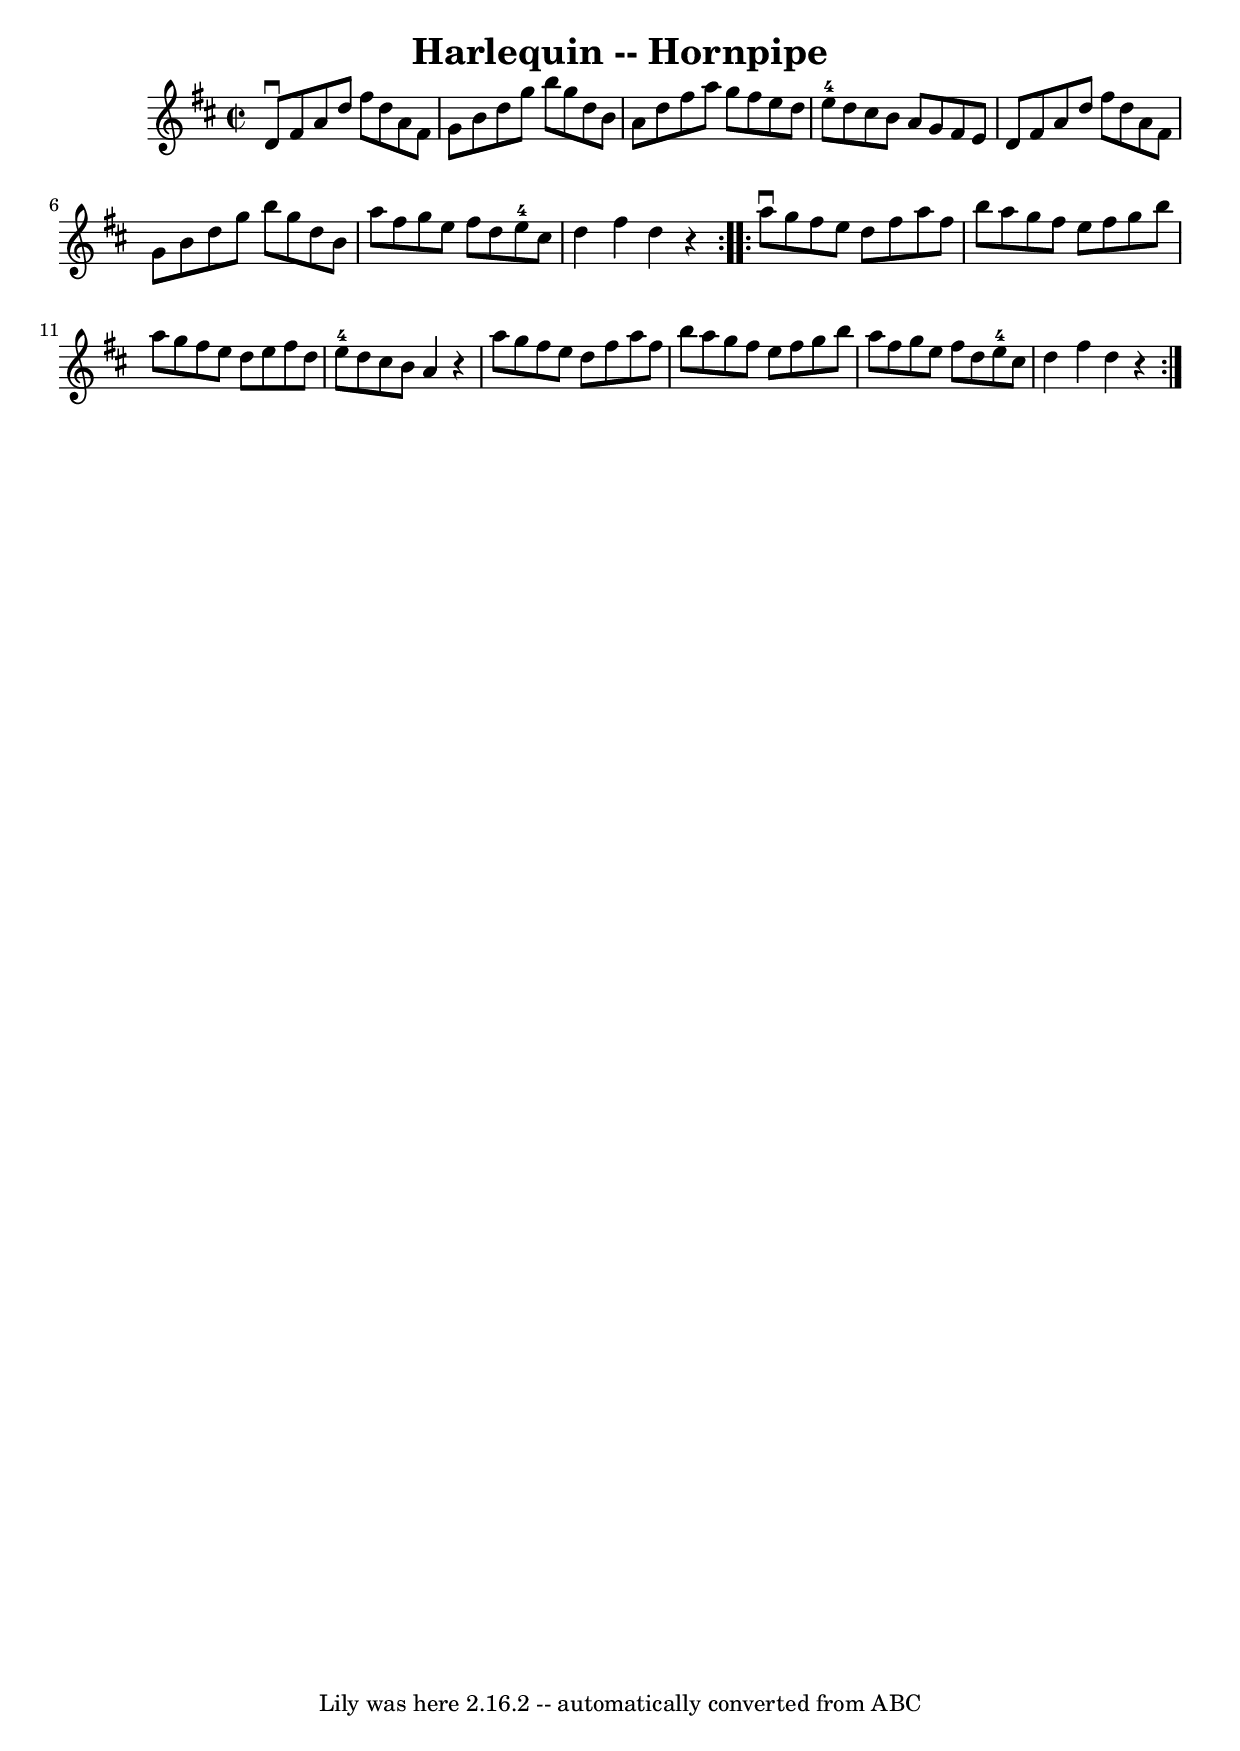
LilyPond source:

\version "2.7.40"
\include "Mammoth.ily"
\header {
	%% book = "Cole's 1000 Fiddle Tunes"
	crossRefNumber = "1"
	footnotes = ""
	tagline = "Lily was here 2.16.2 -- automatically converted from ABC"
	title = "Harlequin -- Hornpipe"
}
voicedefault =  {


\repeat volta 2 {
\override Staff.TimeSignature #'style = #'C
 \time 2/2 
\key d \major d'8^\downbow fis'8 a'8 d''8 fis''8    
d''8 a'8 fis'8  |
 g'8 b'8 d''8 g''8 b''8 g''8    
d''8 b'8  |
 a'8 d''8 fis''8 a''8 g''8 fis''8 e''8 
 d''8  |
 e''8-4 d''8 cis''8 b'8 a'8 g'8 fis'8    
e'8  |
 d'8 fis'8 a'8 d''8 fis''8 d''8 a'8 fis'8 
 |
 g'8 b'8 d''8 g''8 b''8 g''8 d''8 b'8  |
 
 a''8 fis''8 g''8 e''8 fis''8 d''8 e''8-4 cis''8  
|
 d''4 fis''4 d''4    r4 }     \repeat volta 2 { a''8 
^\downbow g''8 fis''8 e''8 d''8 fis''8 a''8 fis''8  
|
 b''8 a''8 g''8 fis''8 e''8 fis''8 g''8 b''8  
|
 a''8 g''8 fis''8 e''8 d''8 e''8 fis''8 d''8  
|
 e''8-4 d''8 cis''8 b'8 a'4    r4 |
 a''8    
g''8 fis''8 e''8 d''8 fis''8 a''8 fis''8  |
 b''8    
a''8 g''8 fis''8 e''8 fis''8 g''8 b''8  |
 a''8    
fis''8 g''8 e''8 fis''8 d''8 e''8-4 cis''8  |
 d''4 
 fis''4 d''4    r4 }   
}

\score{
    <<

	\context Staff="default"
	{
	    \voicedefault 
	}

    >>
	\layout {
	}
	\midi {}
}
